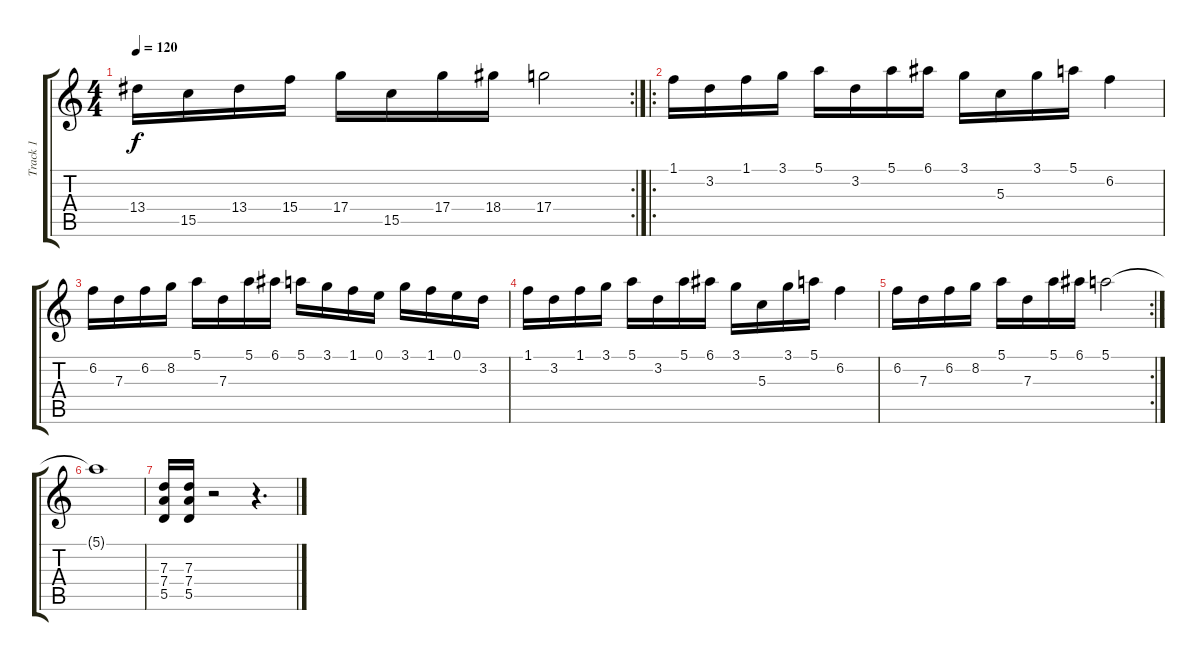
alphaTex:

\track ("Track 1" "Track 1") {instrument distortionguitar}
\staff {score tabs}
\tuning (E4 B3 G3 D3 A2 E2) {hide}
\rc 2
\ts (4 4)
\tempo 120
\clef g2
\ks c
13.4.16{dy f} 15.5.16 13.4.16 15.4.16 17.4.16 15.5.16 17.4.16 18.4.16 17.4.2 |
\ro
1.1.16 3.2.16 1.1.16 3.1.16 5.1.16 3.2.16 5.1.16 6.1.16 3.1.16 5.3.16 3.1.16 5.1.16 6.2.4 |
6.2.16 7.3.16 6.2.16 8.2.16 5.1.16 7.3.16 5.1.16 6.1.16 5.1.16 3.1.16 1.1.16 0.1.16 3.1.16 1.1.16 0.1.16 3.2.16 |
1.1.16 3.2.16 1.1.16 3.1.16 5.1.16 3.2.16 5.1.16 6.1.16 3.1.16 5.3.16 3.1.16 5.1.16 6.2.4 |
\rc 2
6.2.16 7.3.16 6.2.16 8.2.16 5.1.16 7.3.16 5.1.16 6.1.16 5.1.2 |
5.1{t}.1 |
(7.3 7.4 5.5).16 (7.3 7.4 5.5).16 r.2 r.4{d}
